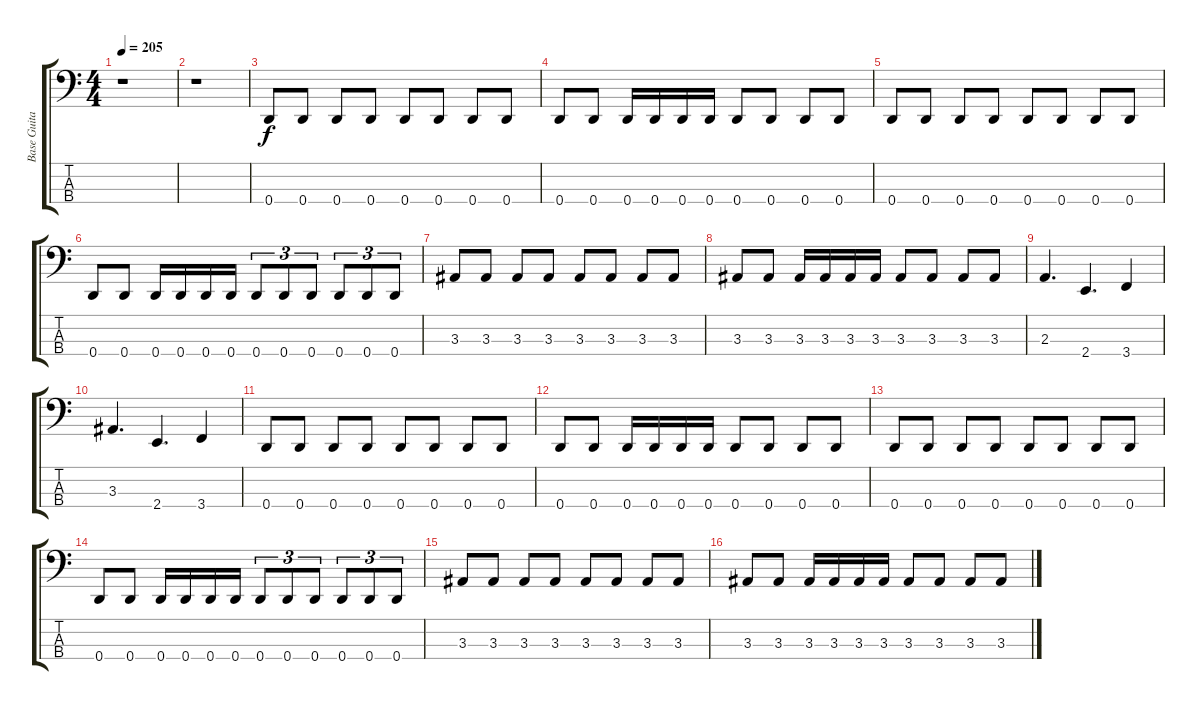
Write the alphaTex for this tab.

\track ("Base Guitar" "Base Guita") {instrument electricbassfinger}
\staff {score tabs}
\tuning (F2 C2 G1 D1) {hide}
\ts (4 4)
\tempo 205
\clef f4
\ks c
r.1{dy f} |
r.1 |
0.4.8 0.4.8 0.4.8 0.4.8 0.4.8 0.4.8 0.4.8 0.4.8 |
0.4.8 0.4.8 0.4.16 0.4.16 0.4.16 0.4.16 0.4.8 0.4.8 0.4.8 0.4.8 |
0.4.8 0.4.8 0.4.8 0.4.8 0.4.8 0.4.8 0.4.8 0.4.8 |
0.4.8 0.4.8 0.4.16 0.4.16 0.4.16 0.4.16 0.4.8{tu (3 2)} 0.4.8{tu (3 2)} 0.4.8{tu (3 2)} 0.4.8{tu (3 2)} 0.4.8{tu (3 2)} 0.4.8{tu (3 2)} |
3.3.8 3.3.8 3.3.8 3.3.8 3.3.8 3.3.8 3.3.8 3.3.8 |
3.3.8 3.3.8 3.3.16 3.3.16 3.3.16 3.3.16 3.3.8 3.3.8 3.3.8 3.3.8 |
2.3.4{d} 2.4.4{d} 3.4.4 |
3.3.4{d} 2.4.4{d} 3.4.4 |
0.4.8 0.4.8 0.4.8 0.4.8 0.4.8 0.4.8 0.4.8 0.4.8 |
0.4.8 0.4.8 0.4.16 0.4.16 0.4.16 0.4.16 0.4.8 0.4.8 0.4.8 0.4.8 |
0.4.8 0.4.8 0.4.8 0.4.8 0.4.8 0.4.8 0.4.8 0.4.8 |
0.4.8 0.4.8 0.4.16 0.4.16 0.4.16 0.4.16 0.4.8{tu (3 2)} 0.4.8{tu (3 2)} 0.4.8{tu (3 2)} 0.4.8{tu (3 2)} 0.4.8{tu (3 2)} 0.4.8{tu (3 2)} |
3.3.8 3.3.8 3.3.8 3.3.8 3.3.8 3.3.8 3.3.8 3.3.8 |
3.3.8 3.3.8 3.3.16 3.3.16 3.3.16 3.3.16 3.3.8 3.3.8 3.3.8 3.3.8
